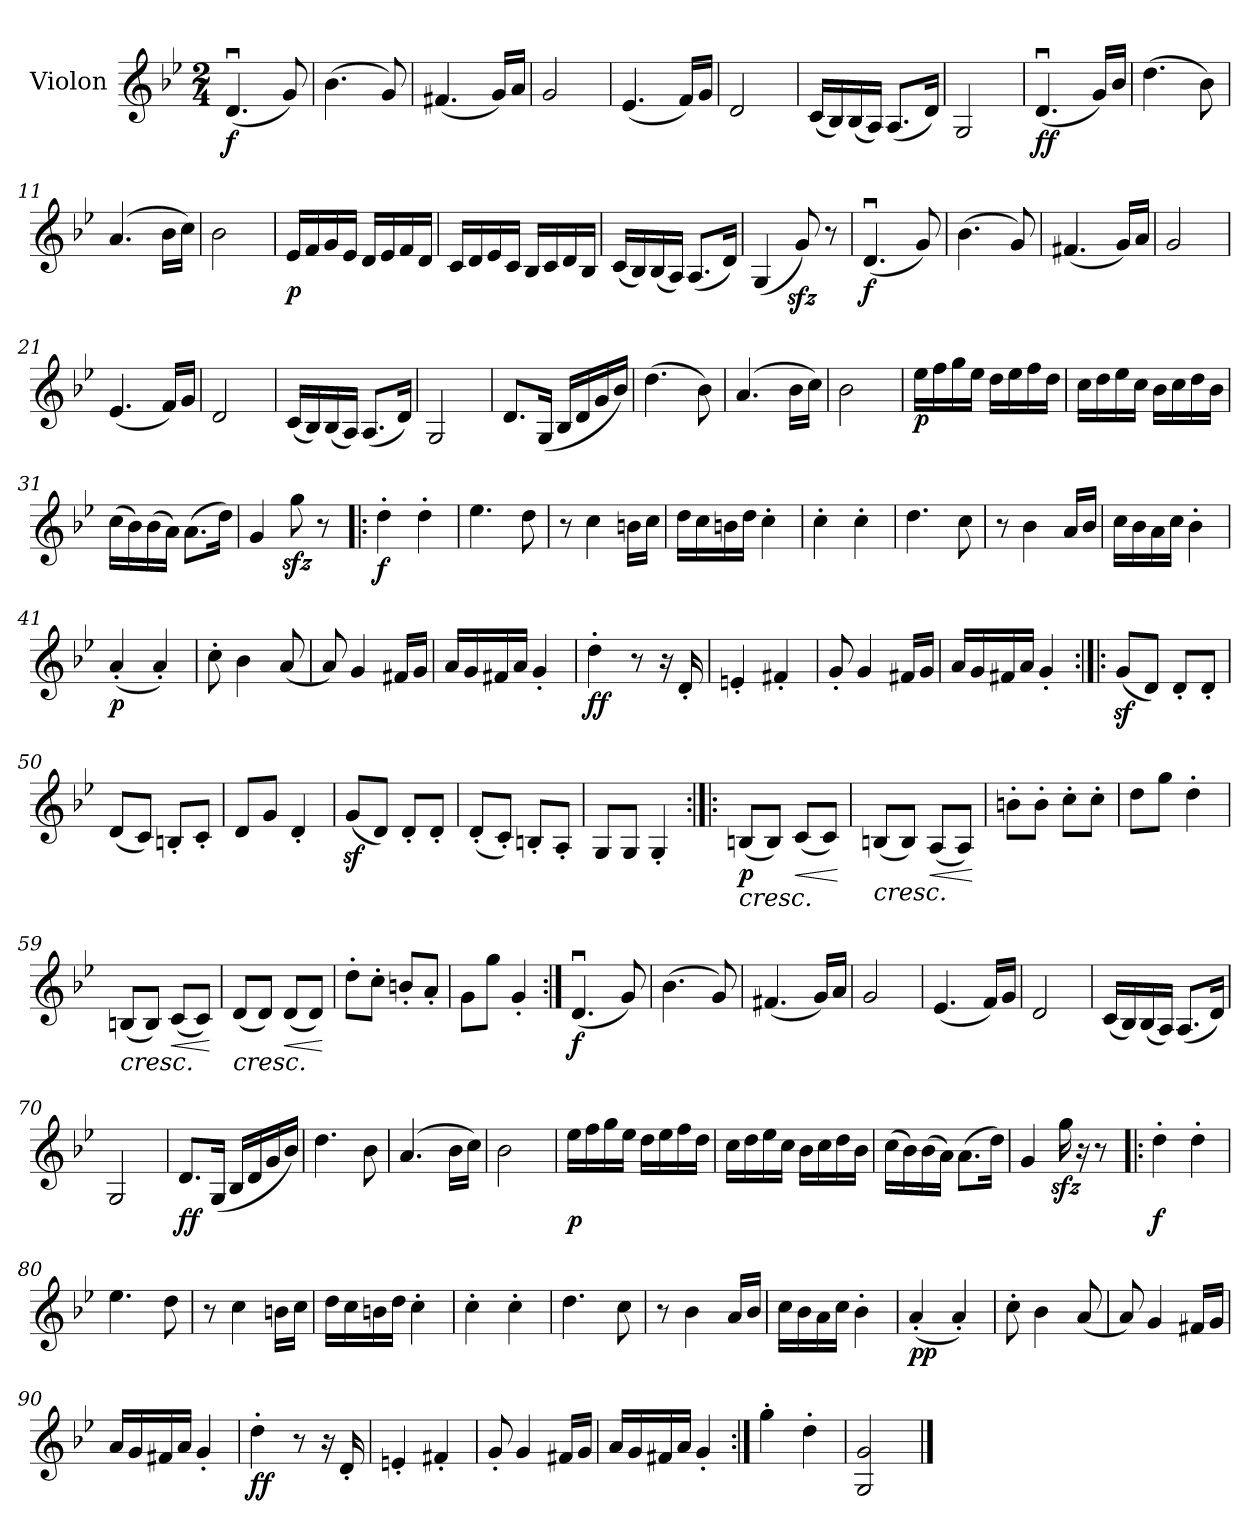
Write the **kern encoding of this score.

**kern	**dynam
*part1	*part1
*staff1	*staff1
*I"Violon	*
*I'Vln.	*
*clefG2	*
*k[b-e-]	*
*M2/4	*
*MM130	*
=1	=1
!	!LO:DY:b
(<4.du/	f
8g/)	.
=2	=2
(>4.b-\	.
8g/)	.
=3	=3
(<4.f#X/	.
16g/LL)	.
16a/JJ	.
=4	=4
2g/	.
=5	=5
(<4.e-/	.
16f/LL)	.
16g/JJ	.
=6	=6
2d/	.
=7	=7
(<16c/LL	.
16B-/)	.
(<16B-/	.
16A/JJ)	.
(<8.A/L	.
16d/Jk)	.
=8	=8
2G/	.
=9	=9
!	!LO:DY:b
(<4.du/	ff
16g/LL)	.
16b-/JJ	.
=10	=10
(>4.dd\	.
8b-\)	.
=11	=11
(>4.a/	.
16b-\LL	.
16cc\JJ)	.
=12	=12
2b-\	.
!!LO:LB:g=z
=13	=13
!	!LO:DY:b
16e-/LL	p
16f/	.
16g/	.
16e-/JJ	.
16d/LL	.
16e-/	.
16f/	.
16d/JJ	.
=14	=14
16c/LL	.
16d/	.
16e-/	.
16c/JJ	.
16B-/LL	.
16c/	.
16d/	.
16B-/JJ	.
=15	=15
(<16c/LL	.
16B-/)	.
(<16B-/	.
16A/JJ)	.
(<8.A/L	.
16d/Jk)	.
=16	=16
(<4G/	.
8gzz</)	.
8r	.
=17	=17
!	!LO:DY:b
(<4.du/	f
8g/)	.
=18	=18
(>4.b-\	.
8g/)	.
=19	=19
(<4.f#X/	.
16g/LL)	.
16a/JJ	.
=20	=20
2g/	.
=21	=21
(<4.e-/	.
16f/LL)	.
16g/JJ	.
!!LO:LB:g=z
=22	=22
2d/	.
=23	=23
(<16c/LL	.
16B-/)	.
(<16B-/	.
16A/JJ)	.
(<8.A/L	.
16d/Jk)	.
=24	=24
2G/	.
=25	=25
8.d/L	.
(<16G/Jk	.
16B-/LL	.
16d/	.
16g/	.
16b-/JJ)	.
=26	=26
(>4.dd\	.
8b-\)	.
=27	=27
(>4.a/	.
16b-\LL	.
16cc\JJ)	.
=28	=28
2b-\	.
=29	=29
!	!LO:DY:b
16ee-\LL	p
16ff\	.
16gg\	.
16ee-\JJ	.
16dd\LL	.
16ee-\	.
16ff\	.
16dd\JJ	.
=30	=30
16cc\LL	.
16dd\	.
16ee-\	.
16cc\JJ	.
16b-\LL	.
16cc\	.
16dd\	.
16b-\JJ	.
!!LO:LB:g=z
=31	=31
(>16cc\LL	.
16b-\)	.
(>16b-\	.
16a\JJ)	.
(>8.a\L	.
16dd\Jk)	.
=32	=32
4g/	.
8ggzz<\	.
8r	.
=33!|:	=33!|:
!	!LO:DY:b
4dd'\	f
4dd'\	.
=34	=34
4.ee-\	.
8dd\	.
=35	=35
8r	.
4cc\	.
16bn\LL	.
16cc\JJ	.
=36	=36
16dd\LL	.
16cc\	.
16bn\	.
16dd\JJ	.
4cc'\	.
=37	=37
4cc'\	.
4cc'\	.
=38	=38
4.dd\	.
8cc\	.
=39	=39
8r	.
4b-\	.
16a/LL	.
16b-/JJ	.
=40	=40
16cc\LL	.
16b-\	.
16a\	.
16cc\JJ	.
4b-'\	.
=41	=41
!	!LO:DY:b
(<4a'/	p
4a'/)	.
!!LO:LB:g=z
=42	=42
8cc'\	.
4b-\	.
(<8a/	.
=43	=43
8a/)	.
4g/	.
16f#X/LL	.
16g/JJ	.
=44	=44
16a/LL	.
16g/	.
16f#X/	.
16a/JJ	.
4g'/	.
=45	=45
!	!LO:DY:b
4dd'\	ff
8r	.
16r	.
16d'/	.
=46	=46
4en'/	.
4f#X'/	.
=47	=47
8g'/	.
4g/	.
16f#X/LL	.
16g/JJ	.
=48	=48
16a/LL	.
16g/	.
16f#X/	.
16a/JJ	.
4g'/	.
=49:|!|:	=49:|!|:
(<8gz</L	.
8d/J)	.
8d'/L	.
8d'/J	.
=50	=50
(<8d/L	.
8c/J)	.
8Bn'/L	.
8c'/J	.
!!LO:LB:g=z
=51	=51
8d/L	.
8g/J	.
4d'/	.
=52	=52
(<8gz</L	.
8d/J)	.
8d'/L	.
8d'/J	.
=53	=53
(<8d'/L	.
8c'/J)	.
8Bn'/L	.
8A'/J	.
=54	=54
8G/L	.
8G/J	.
4G'/	.
=55:|!|:	=55:|!|:
!	!LO:HP:b
!	!LO:DY:n=1:b
(<8Bn/L	< p
8B/J)	.
!	!LO:HP:b
(<8c/L	<
8c/J)	.
.	[ [
=56	=56
!	!LO:HP:b
(<8Bn/L	<
8B/J)	.
!	!LO:HP:b
(<8A/L	<
8A/J)	.
.	[ [
=57	=57
8bn'\L	.
8b'\J	.
8cc'\L	.
8cc'\J	.
=58	=58
8dd\L	.
8gg\J	.
4dd'\	.
=59	=59
!	!LO:HP:b
(<8Bn/L	<
8B/J)	.
!	!LO:HP:b
(<8c/L	<
8c/J)	.
.	[ [
!!LO:LB:g=z
=60	=60
!	!LO:HP:b
(<8d/L	<
8d/J)	.
!	!LO:HP:b
(<8d/L	<
8d/J)	.
.	[ [
=61	=61
8dd'\L	.
8cc'\J	.
8bn'/L	.
8a'/J	.
=62	=62
8g\L	.
8gg\J	.
4g'/	.
=63:|!	=63:|!
!	!LO:DY:b
(<4.du/	f
8g/)	.
=64	=64
(>4.b-\	.
8g/)	.
=65	=65
(<4.f#X/	.
16g/LL)	.
16a/JJ	.
=66	=66
2g/	.
=67	=67
(<4.e-/	.
16f/LL)	.
16g/JJ	.
=68	=68
2d/	.
=69	=69
(<16c/LL	.
16B-/)	.
(<16B-/	.
16A/JJ)	.
(<8.A/L	.
16d/Jk)	.
=70	=70
2G/	.
!!LO:LB:g=z
=71	=71
!	!LO:DY:b
8.d/L	ff
(<16G/Jk	.
16B-/LL	.
16d/	.
16g/	.
16b-/JJ)	.
=72	=72
4.dd\	.
8b-\	.
=73	=73
(>4.a/	.
16b-\LL	.
16cc\JJ)	.
=74	=74
2b-\	.
=75	=75
!	!LO:DY:b
16ee-\LL	p
16ff\	.
16gg\	.
16ee-\JJ	.
16dd\LL	.
16ee-\	.
16ff\	.
16dd\JJ	.
=76	=76
16cc\LL	.
16dd\	.
16ee-\	.
16cc\JJ	.
16b-\LL	.
16cc\	.
16dd\	.
16b-\JJ	.
=77	=77
(>16cc\LL	.
16b-\)	.
(>16b-\	.
16a\JJ)	.
(>8.a\L	.
16dd\Jk)	.
=78	=78
4g/	.
16ggzz<\	.
16r	.
8r	.
=79!|:	=79!|:
!	!LO:DY:b
4dd'\	f
4dd'\	.
!!LO:LB:g=z
=80	=80
4.ee-\	.
8dd\	.
=81	=81
8r	.
4cc\	.
16bn\LL	.
16cc\JJ	.
=82	=82
16dd\LL	.
16cc\	.
16bn\	.
16dd\JJ	.
4cc'\	.
=83	=83
4cc'\	.
4cc'\	.
=84	=84
4.dd\	.
8cc\	.
=85	=85
8r	.
4b-\	.
16a/LL	.
16b-/JJ	.
=86	=86
16cc\LL	.
16b-\	.
16a\	.
16cc\JJ	.
4b-'\	.
=87	=87
!	!LO:DY:b
!	!LO:DY:n=1:b
(<4a'/	p p
4a'/)	.
=88	=88
8cc'\	.
4b-\	.
(<8a/	.
=89	=89
8a/)	.
4g/	.
16f#X/LL	.
16g/JJ	.
=90	=90
16a/LL	.
16g/	.
16f#X/	.
16a/JJ	.
4g'/	.
!!LO:LB:g=z
=91	=91
!	!LO:DY:b
4dd'\	ff
8r	.
16r	.
16d'/	.
=92	=92
4en'/	.
4f#X'/	.
=93	=93
8g'/	.
4g/	.
16f#X/LL	.
16g/JJ	.
=94	=94
16a/LL	.
16g/	.
16f#X/	.
16a/JJ	.
4g'/	.
=95:|!	=95:|!
4gg'\	.
4dd'\	.
=96	=96
2G/ 2g/	.
==	==
*-	*-
